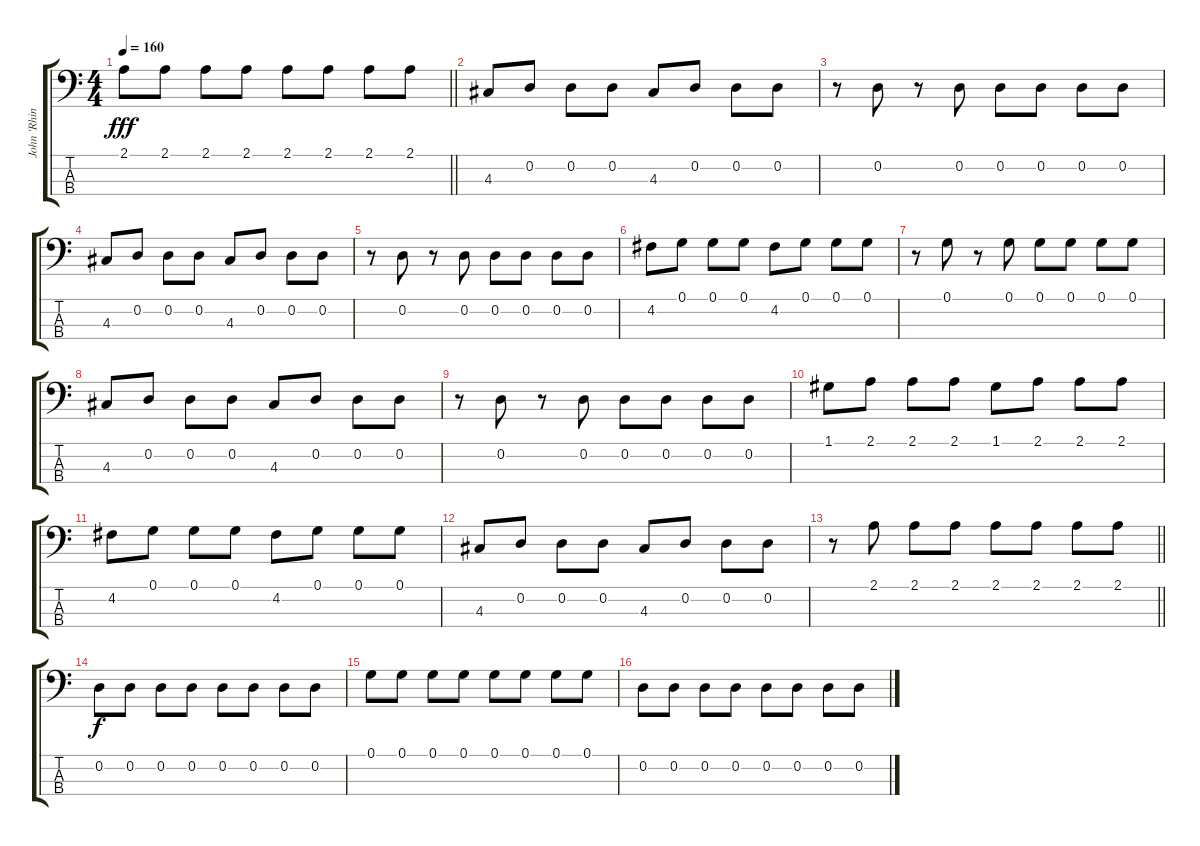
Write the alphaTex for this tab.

\track ("John 'Rhino' Edwards (Bass)" "John 'Rhin") {instrument electricbasspick}
\staff {score tabs}
\tuning (G2 D2 A1 E1) {hide}
\ts (4 4)
\tempo 160
\clef f4
\barLineRight lightlight
\ks c
2.1.8{dy fff} 2.1.8 2.1.8 2.1.8 2.1.8 2.1.8 2.1.8 2.1.8 |
4.3.8 0.2.8 0.2.8 0.2.8 4.3.8 0.2.8 0.2.8 0.2.8 |
r.8 0.2.8 r.8 0.2.8 0.2.8 0.2.8 0.2.8 0.2.8 |
4.3.8 0.2.8 0.2.8 0.2.8 4.3.8 0.2.8 0.2.8 0.2.8 |
r.8 0.2.8 r.8 0.2.8 0.2.8 0.2.8 0.2.8 0.2.8 |
4.2.8 0.1.8 0.1.8 0.1.8 4.2.8 0.1.8 0.1.8 0.1.8 |
r.8 0.1.8 r.8 0.1.8 0.1.8 0.1.8 0.1.8 0.1.8 |
4.3.8 0.2.8 0.2.8 0.2.8 4.3.8 0.2.8 0.2.8 0.2.8 |
r.8 0.2.8 r.8 0.2.8 0.2.8 0.2.8 0.2.8 0.2.8 |
1.1.8 2.1.8 2.1.8 2.1.8 1.1.8 2.1.8 2.1.8 2.1.8 |
4.2.8 0.1.8 0.1.8 0.1.8 4.2.8 0.1.8 0.1.8 0.1.8 |
4.3.8 0.2.8 0.2.8 0.2.8 4.3.8 0.2.8 0.2.8 0.2.8 |
\barLineRight lightlight
r.8 2.1.8 2.1.8 2.1.8 2.1.8 2.1.8 2.1.8 2.1.8 |
0.2.8{dy f} 0.2.8 0.2.8 0.2.8 0.2.8 0.2.8 0.2.8 0.2.8 |
0.1.8 0.1.8 0.1.8 0.1.8 0.1.8 0.1.8 0.1.8 0.1.8 |
0.2.8 0.2.8 0.2.8 0.2.8 0.2.8 0.2.8 0.2.8 0.2.8
